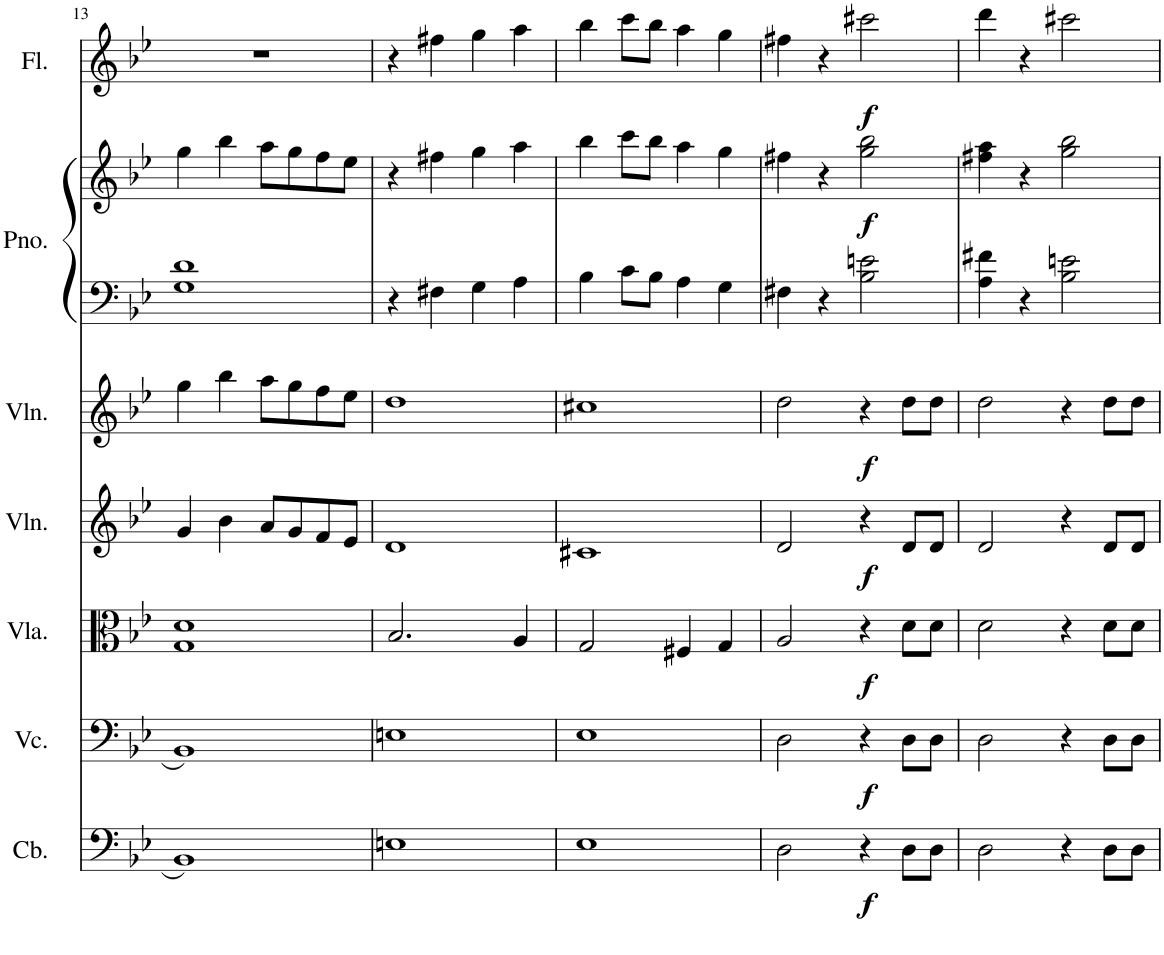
**kern	**dynam	**kern	**dynam	**kern	**dynam	**kern	**dynam	**kern	**dynam	**kern	**kern	**dynam	**kern	**dynam
*part7	*part7	*part6	*part6	*part5	*part5	*part4	*part4	*part3	*part3	*part2	*part2	*part2	*part1	*part1
*staff8	*staff8	*staff7	*staff7	*staff6	*staff6	*staff5	*staff5	*staff4	*staff4	*staff3	*staff2	*staff2/3	*staff1	*staff1
*I"Contrabass	*	*I"Violoncello	*	*I"Viola	*	*I"Violin	*	*I"Violin	*	*I"Piano	*	*	*I"Flute	*
*I'Cb.	*	*I'Vc.	*	*I'Vla.	*	*I'Vln.	*	*I'Vln.	*	*I'Pno.	*	*	*I'Fl.	*
!!LO:PB:g=z
*clefF4	*	*clefF4	*	*clefC3	*	*clefG2	*	*clefG2	*	*clefF4	*clefG2	*	*clefG2	*
*Trd7c12	*	*	*	*	*	*	*	*	*	*	*	*	*	*
*k[b-e-]	*	*k[b-e-]	*	*k[b-e-]	*	*k[b-e-]	*	*k[b-e-]	*	*k[b-e-]	*k[b-e-]	*	*k[b-e-]	*
*M2/2	*	*M2/2	*	*M2/2	*	*M2/2	*	*M2/2	*	*M2/2	*M2/2	*	*M2/2	*
*met(c|)	*	*met(c|)	*	*met(c|)	*	*met(c|)	*	*met(c|)	*	*met(c|)	*met(c|)	*	*met(c|)	*
=13	=13	=13	=13	=13	=13	=13	=13	=13	=13	=13	=13	=13	=13	=13
1BB-	.	1BB-	.	1G 1d	.	4g/	.	4gg\	.	1G 1d	4gg\	.	1r	.
.	.	.	.	.	.	4b-\	.	4bb-\	.	.	4bb-\	.	.	.
.	.	.	.	.	.	8a/L	.	8aa\L	.	.	8aa\L	.	.	.
.	.	.	.	.	.	8g/	.	8gg\	.	.	8gg\	.	.	.
.	.	.	.	.	.	8f/	.	8ff\	.	.	8ff\	.	.	.
.	.	.	.	.	.	8e-/J	.	8ee-\J	.	.	8ee-\J	.	.	.
=14	=14	=14	=14	=14	=14	=14	=14	=14	=14	=14	=14	=14	=14	=14
1En	.	1En	.	2.B-/	.	1d	.	1dd	.	4r	4r	.	4r	.
.	.	.	.	.	.	.	.	.	.	4F#X\	4ff#X\	.	4ff#X\	.
.	.	.	.	.	.	.	.	.	.	4G\	4gg\	.	4gg\	.
.	.	.	.	4A/	.	.	.	.	.	4A\	4aa\	.	4aa\	.
=15	=15	=15	=15	=15	=15	=15	=15	=15	=15	=15	=15	=15	=15	=15
1E-	.	1E-	.	2G/	.	1c#X	.	1cc#X	.	4B-\	4bb-\	.	4bb-\	.
.	.	.	.	.	.	.	.	.	.	8c\L	8ccc\L	.	8ccc\L	.
.	.	.	.	.	.	.	.	.	.	8B-\J	8bb-\J	.	8bb-\J	.
.	.	.	.	4F#X/	.	.	.	.	.	4A\	4aa\	.	4aa\	.
.	.	.	.	4G/	.	.	.	.	.	4G\	4gg\	.	4gg\	.
=16	=16	=16	=16	=16	=16	=16	=16	=16	=16	=16	=16	=16	=16	=16
2D\	.	2D\	.	2A/	.	2d/	.	2dd\	.	4F#X\	4ff#X\	.	4ff#X\	.
.	.	.	.	.	.	.	.	.	.	4r	4r	.	4r	.
!	!LO:DY:b	!	!LO:DY:b	!	!LO:DY:b	!	!LO:DY:b	!	!LO:DY:b	!	!	!LO:DY:b	!	!LO:DY:b
4r	f	4r	f	4r	f	4r	f	4r	f	2B-\ 2en\	2gg\ 2bb-\	f	2ccc#X\	f
8D\L	.	8D\L	.	8d\L	.	8d/L	.	8dd\L	.	.	.	.	.	.
8D\J	.	8D\J	.	8d\J	.	8d/J	.	8dd\J	.	.	.	.	.	.
=17	=17	=17	=17	=17	=17	=17	=17	=17	=17	=17	=17	=17	=17	=17
2D\	.	2D\	.	2d\	.	2d/	.	2dd\	.	4A\ 4f#X\	4ff#X\ 4aa\	.	4ddd\	.
.	.	.	.	.	.	.	.	.	.	4r	4r	.	4r	.
4r	.	4r	.	4r	.	4r	.	4r	.	2B-\ 2en\	2gg\ 2bb-\	.	2ccc#X\	.
8D\L	.	8D\L	.	8d\L	.	8d/L	.	8dd\L	.	.	.	.	.	.
8D\J	.	8D\J	.	8d\J	.	8d/J	.	8dd\J	.	.	.	.	.	.
=	=	=	=	=	=	=	=	=	=	=	=	=	=	=
*-	*-	*-	*-	*-	*-	*-	*-	*-	*-	*-	*-	*-	*-	*-
